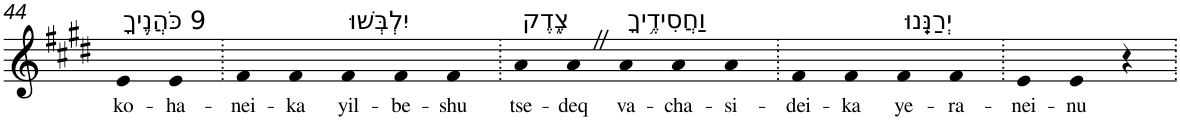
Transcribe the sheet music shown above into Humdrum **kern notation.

**kern	**text
*part1	*part1
*staff1	*staff1
*I"Piano	*
*I'Pno	*
!!LO:PB:g=z
*clefG2	*
*k[f#c#g#d#]	*
*E:	*
=44	=44
!LO:TX:a:t=9 כֹּהֲנֶ֥יךָ	!
!	!LO:LY:b
4e	ko-
!	!LO:LY:b
4e	-ha-
=45.	=45.
!	!LO:LY:b
4f#	-nei-
!	!LO:LY:b
4f#	-ka
!LO:TX:a:t=יִלְבְּשׁוּ	!
!	!LO:LY:b
4f#	yil-
!	!LO:LY:b
4f#	-be-
!	!LO:LY:b
4f#	-shu
=46.	=46.
!LO:TX:a:t=צֶ֑דֶק	!
!	!LO:LY:b
4a	tse-
!	!LO:LY:b
4aZ	-deq
!LO:TX:a:t=וַחֲסִידֶ֥יךָ	!
!	!LO:LY:b
4a	va-
!	!LO:LY:b
4a	-cha-
!	!LO:LY:b
4a	-si-
=47.	=47.
!	!LO:LY:b
4f#	-dei-
!	!LO:LY:b
4f#	-ka
!LO:TX:a:t=יְרַנֵּֽנוּ	!
!	!LO:LY:b
4f#	ye-
!	!LO:LY:b
4f#	-ra-
=48.	=48.
!	!LO:LY:b
4e	-nei-
!	!LO:LY:b
4e	-nu
4r	.
=.	=.
*-	*-
